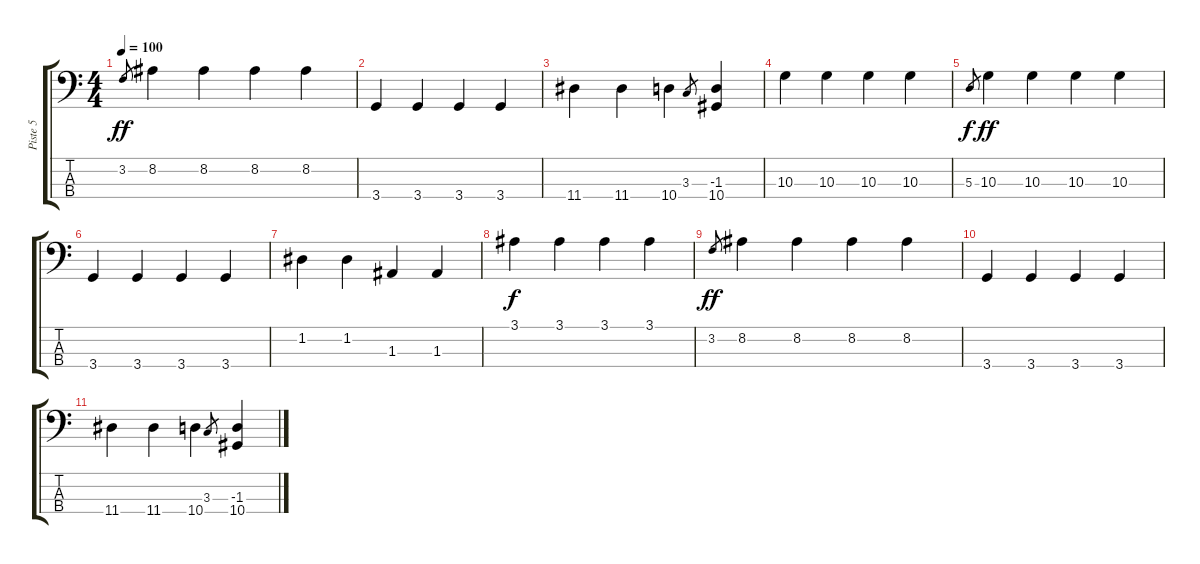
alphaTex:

\track ("Piste 5" "Piste 5") {instrument electricbassfinger}
\staff {score tabs}
\tuning (G2 D2 A1 E1) {hide}
\ts (4 4)
\tempo 100
\clef f4
\ks c
3.2.8{gr dy ff} 8.2.4 8.2.4 8.2.4 8.2.4 |
3.4.4 3.4.4 3.4.4 3.4.4 |
11.4.4 11.4.4 10.4.4 3.3.8{gr} (-1.3 10.4).4 |
10.3.4 10.3.4 10.3.4 10.3.4 |
5.3.8{gr dy f} 10.3.4{dy ff} 10.3.4 10.3.4 10.3.4 |
3.4.4 3.4.4 3.4.4 3.4.4 |
1.2.4 1.2.4 1.3.4 1.3.4 |
3.1.4{dy f} 3.1.4 3.1.4 3.1.4 |
3.2.8{gr dy ff} 8.2.4 8.2.4 8.2.4 8.2.4 |
3.4.4 3.4.4 3.4.4 3.4.4 |
11.4.4 11.4.4 10.4.4 3.3.8{gr} (-1.3 10.4).4
